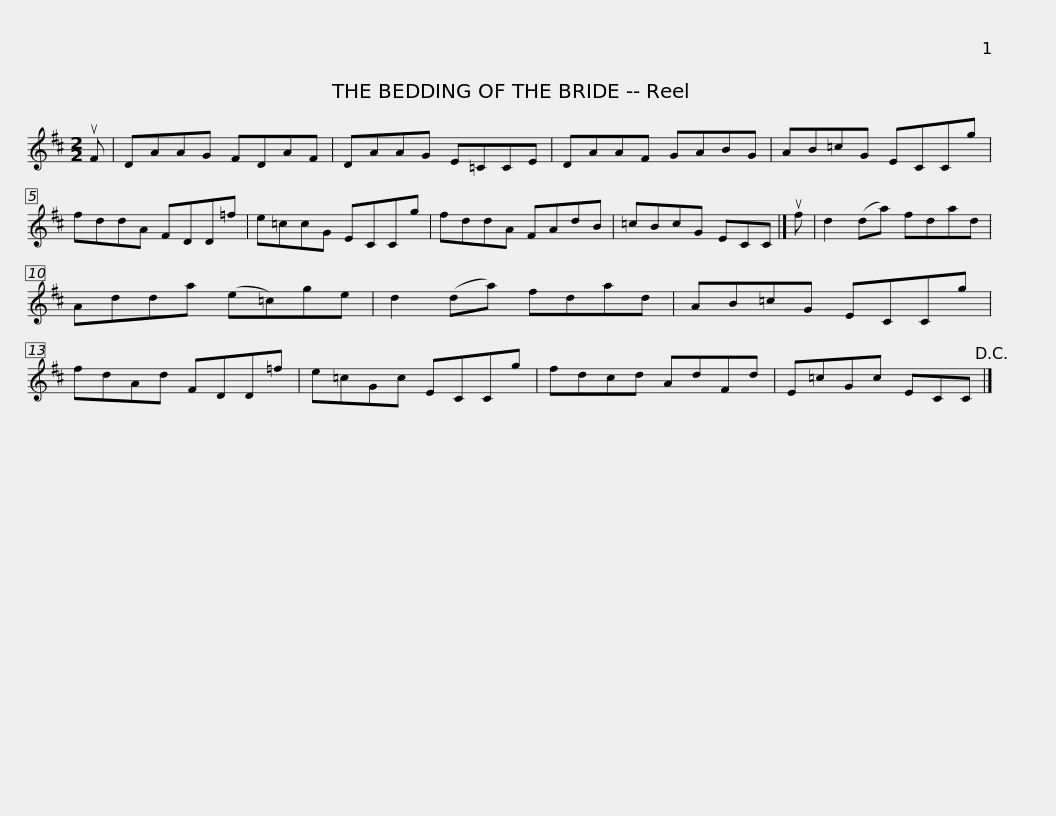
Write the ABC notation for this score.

X:1
L:1/8
M:2/2
I:linebreak $
K:D
V:1 treble
V:1
 uF | DAAG FDAF | DAAG E=CCE | DAAF GABG | AB=cG ECCg | %5
 fddA FDD=f |$ e=ccG ECCg | fddA FAdB | =cBcG ECC |] uf | %10
 d2 (da) fdad | Adda (e=c)ge |$ d2 (da) fdad | AB=cG ECCg | fdAd FDD=f | %15
 e=cGc ECCg | fdcd AdFd |$ E=cGc ECC!D.C.! |] %18
